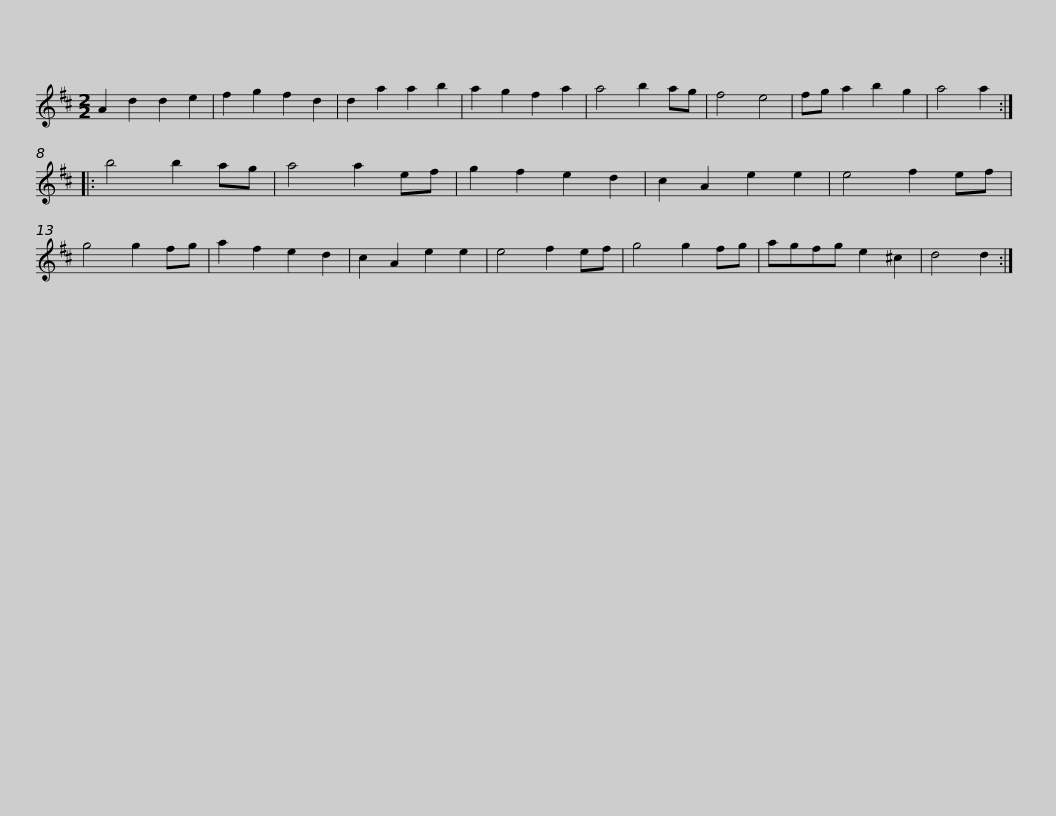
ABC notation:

X:1
L:1/8
M:2/2
I:linebreak $
K:D
V:1 treble
V:1
 A2 d2 d2 e2 | f2 g2 f2 d2 | d2 a2 a2 b2 | a2 g2 f2 a2 | a4 b2 ag | %5
 f4 e4 | fg a2 b2 g2 | a4 a2 :: b4 b2 ag |$ a4 a2 ef | %10
 g2 f2 e2 d2 | c2 A2 e2 e2 | e4 f2 ef | g4 g2 fg | a2 f2 e2 d2 | %15
 c2 A2 e2 e2 | e4 f2 ef | g4 g2 fg |$ agfg e2 ^c2 | d4 d2 :| %20
